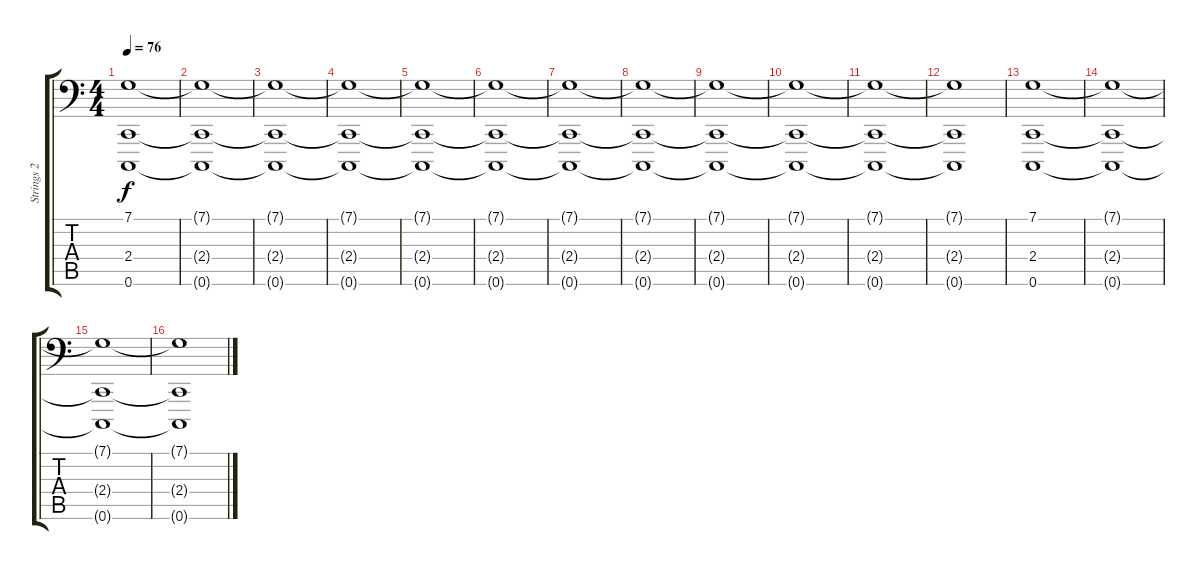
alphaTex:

\track ("Strings 2" "Strings 2") {instrument synthstrings1}
\staff {score tabs}
\tuning (C3 G2 Eb2 Bb1 F1 C1) {hide}
\ts (4 4)
\tempo 76
\clef f4
\ks c
(7.1 2.4 0.6).1{dy f} |
(7.1{t} 2.4{t} 0.6{t}).1 |
(7.1{t} 2.4{t} 0.6{t}).1 |
(7.1{t} 2.4{t} 0.6{t}).1 |
(7.1{t} 2.4{t} 0.6{t}).1 |
(7.1{t} 2.4{t} 0.6{t}).1 |
(7.1{t} 2.4{t} 0.6{t}).1 |
(7.1{t} 2.4{t} 0.6{t}).1 |
(7.1{t} 2.4{t} 0.6{t}).1 |
(7.1{t} 2.4{t} 0.6{t}).1 |
(7.1{t} 2.4{t} 0.6{t}).1 |
(7.1{t} 2.4{t} 0.6{t}).1 |
(7.1 2.4 0.6).1 |
(7.1{t} 2.4{t} 0.6{t}).1 |
(7.1{t} 2.4{t} 0.6{t}).1 |
(7.1{t} 2.4{t} 0.6{t}).1
